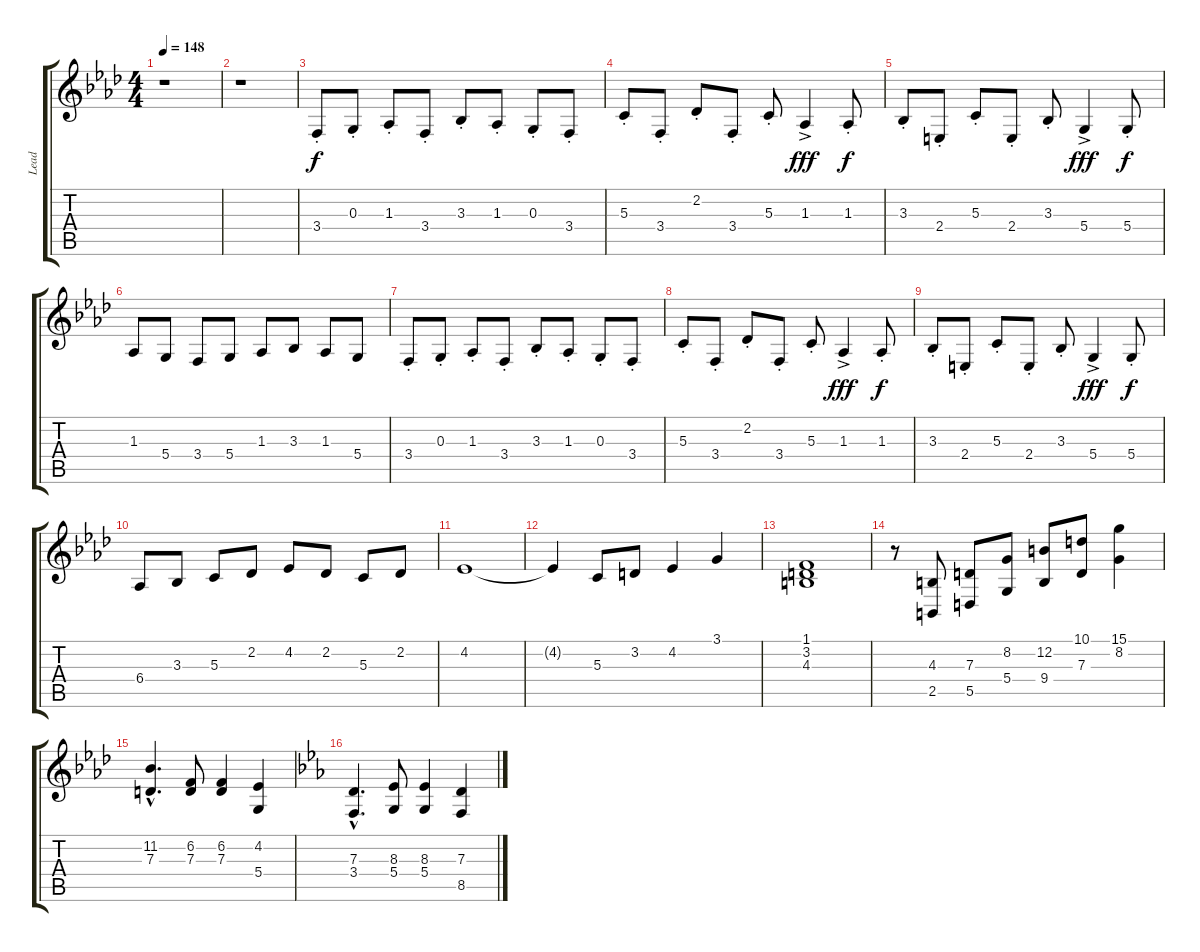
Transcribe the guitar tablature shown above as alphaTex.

\track ("Lead" "Lead") {instrument stringensemble1}
\staff {score tabs}
\tuning (E4 B3 G3 D3 A2 E2) {hide}
\ts (4 4)
\tempo 148
\clef g2
\ks ab
r.1{dy f instrument stringensemble1} |
r.1 |
3.4{st}.8 0.3{st}.8 1.3{st}.8 3.4{st}.8 3.3{st}.8 1.3{st}.8 0.3{st}.8 3.4{st}.8 |
5.3{st}.8 3.4{st}.8 2.2{st}.8 3.4{st}.8 5.3{st}.8 1.3{ac}.4{dy fff} 1.3{st}.8{dy f} |
3.3{st}.8 2.4{st}.8 5.3{st}.8 2.4{st}.8 3.3{st}.8 5.4{ac}.4{dy fff} 5.4{st}.8{dy f} |
1.3.8 5.4.8 3.4.8 5.4.8 1.3.8 3.3.8 1.3.8 5.4.8 |
3.4{st}.8 0.3{st}.8 1.3{st}.8 3.4{st}.8 3.3{st}.8 1.3{st}.8 0.3{st}.8 3.4{st}.8 |
5.3{st}.8 3.4{st}.8 2.2{st}.8 3.4{st}.8 5.3{st}.8 1.3{ac}.4{dy fff} 1.3{st}.8{dy f} |
3.3{st}.8 2.4{st}.8 5.3{st}.8 2.4{st}.8 3.3{st}.8 5.4{ac}.4{dy fff} 5.4{st}.8{dy f} |
6.4.8 3.3.8 5.3.8 2.2.8 4.2.8 2.2.8 5.3.8 2.2.8 |
4.2.1 |
4.2{t}.4 5.3.8 3.2.8 4.2.4 3.1.4 |
(1.1 3.2 4.3).1 |
r.8 (4.3 2.5).8 (7.3 5.5).8 (8.2 5.4).8 (12.2 9.4).8 (10.1 7.3).8 (15.1 8.2).4 |
(11.2{hac} 7.3{hac}).4{d} (6.2 7.3).8 (6.2 7.3).4 (4.2 5.4).4 |
\ks eb
(7.3{hac} 3.4{hac}).4{d} (8.3 5.4).8 (8.3 5.4).4 (7.3 8.5).4
